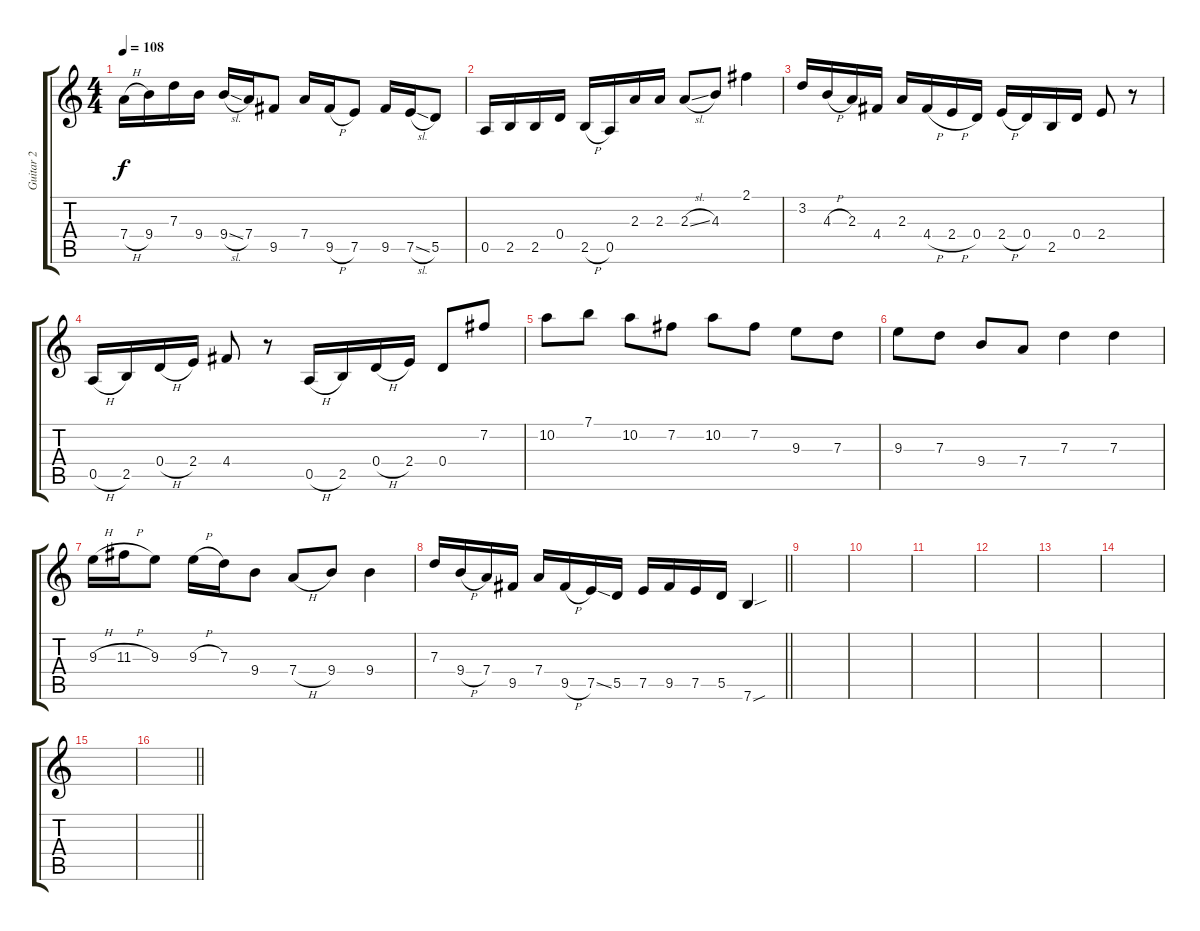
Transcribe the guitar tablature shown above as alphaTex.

\track ("Guitar 2" "Guitar 2") {instrument electricguitarclean}
\staff {score tabs}
\tuning (E4 B3 G3 D3 A2 E2) {hide}
\ts (4 4)
\tempo 108
\clef g2
\ks c
7.4{h}.16{dy f} 9.4.16 7.3.16 9.4.16 9.4{sl}.16 7.4.16 9.5.8 7.4.16 9.5{h}.16 7.5.8 9.5.16 7.5{sl}.16 5.5.8 |
0.5.16 2.5.16 2.5.16 0.4.16 2.5{h}.16 0.5.16 2.3.16 2.3.16 2.3{sl}.8 4.3.8 2.1.4 |
3.2.16 4.3{h}.16 2.3.16 4.4.16 2.3.16 4.4{h}.16 2.4{h}.16 0.4.16 2.4{h}.16 0.4.16 2.5.16 0.4.16 2.4.8 r.8 |
0.5{h}.16 2.5.16 0.4{h}.16 2.4.16 4.4.8 r.8 0.5{h}.16 2.5.16 0.4{h}.16 2.4.16 0.4.8 7.2.8 |
10.2.8 7.1.8 10.2.8 7.2.8 10.2.8 7.2.8 9.3.8 7.3.8 |
9.3.8 7.3.8 9.4.8 7.4.8 7.3.4 7.3.4 |
9.3{h}.16 11.3{h}.16 9.3.8 9.3{h}.16 7.3.16 9.4.8 7.4{h}.8 9.4.8 9.4.4 |
\barLineRight lightlight
7.3.16 9.4{h}.16 7.4.16 9.5.16 7.4.16 9.5{h}.16 7.5{ss}.16 5.5.16 7.5.16 9.5.16 7.5.16 5.5.16 7.6{sou}.4 |
|
|
|
|
|
|
|
\barLineRight lightlight
